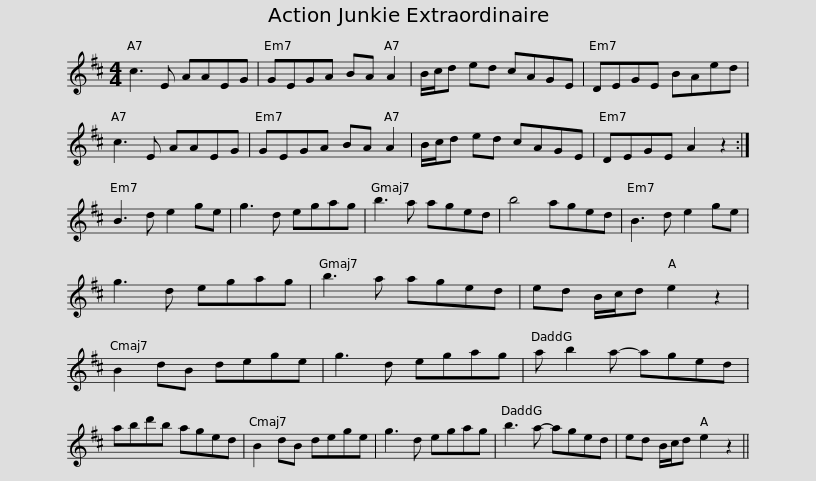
X:1
L:1/8
M:4/4
I:linebreak $
K:D
V:1 treble
V:1
 c3 E AAEG | GEGA BA A2 | B/c/d ed cAGE | DEGE BAed | c3 E AAEG |$ %5
 GEGA BA A2 | B/c/d ed cAGE | DEGE A2 z2 :| B3 d e2 ge | g3 d egag | %10
 b3 a aged |$ b4 aged | B3 d e2 ge | g3 d egag | b3 a aged | %15
 ed B/c/d e2 z2 | B2 dB dege |$ g3 d egag | a b2 a- aged | abd'b aged | %20
 B2 dB dege | g3 d egag |$ b3 a- aged | ed B/c/d e2 z2 || %24
